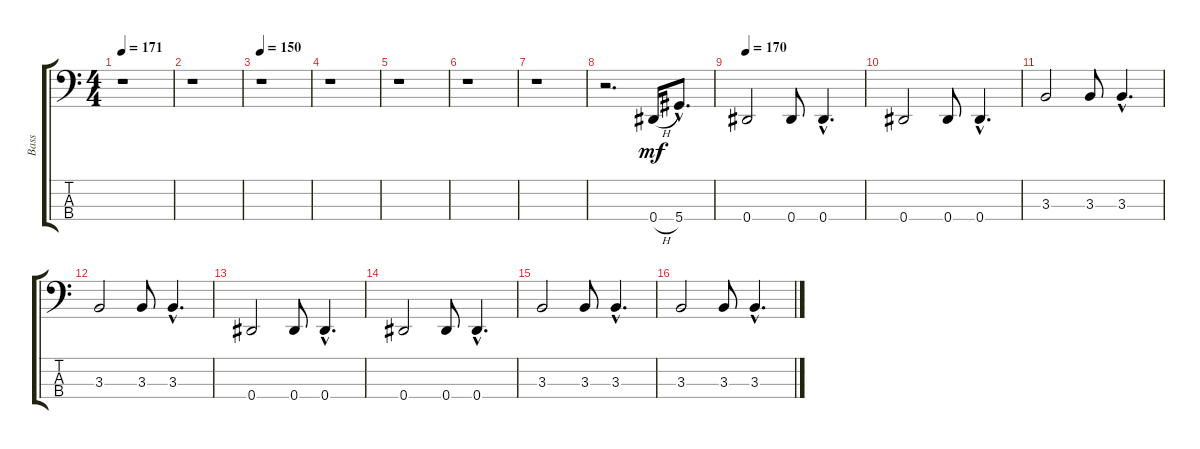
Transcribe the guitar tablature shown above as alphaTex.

\track ("Bass" "Bass") {instrument electricbasspick}
\staff {score tabs}
\tuning (Gb2 Db2 Ab1 Eb1) {hide}
\ts (4 4)
\tempo 171
\tempo 150
\tempo 171
\clef f4
\ks c
r.1{dy mf instrument electricbasspick} |
r.1 |
\tempo 150
r.1 |
r.1 |
r.1 |
r.1 |
r.1 |
r.2{d} 0.4{h}.16 5.4{hac}.8{d} |
\tempo 170
0.4.2 0.4.8 0.4{hac}.4{d} |
0.4.2 0.4.8 0.4{hac}.4{d} |
3.3.2 3.3.8 3.3{hac}.4{d} |
3.3.2 3.3.8 3.3{hac}.4{d} |
0.4.2 0.4.8 0.4{hac}.4{d} |
0.4.2 0.4.8 0.4{hac}.4{d} |
3.3.2 3.3.8 3.3{hac}.4{d} |
3.3.2 3.3.8 3.3{hac}.4{d}
